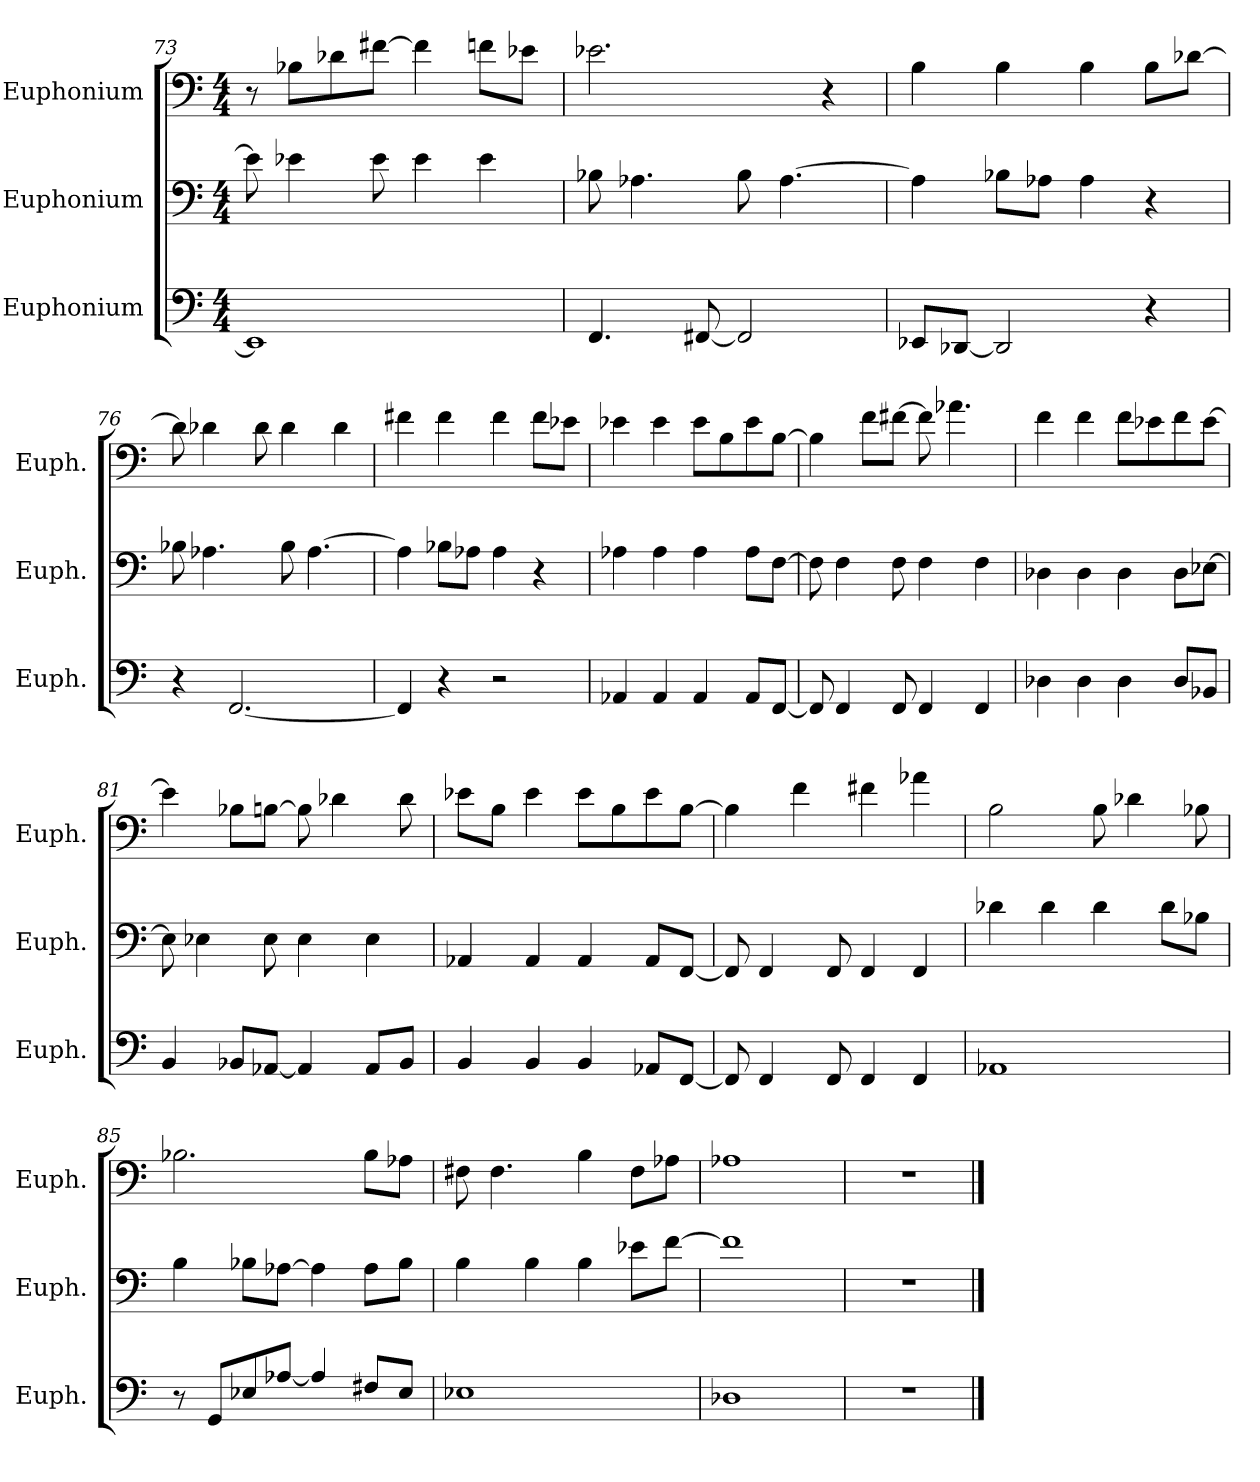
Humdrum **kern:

**kern	**kern	**kern
*part3	*part2	*part1
*staff3	*staff2	*staff1
*I"Euphonium	*I"Euphonium	*I"Euphonium
*I'Euph.	*I'Euph.	*I'Euph.
*clefF4	*clefF4	*clefF4
*k[]	*k[]	*k[]
*M4/4	*M4/4	*M4/4
=73	=73	=73
1EE-]	8e-\]	8r
.	4e-X\	8B-X\L
.	.	8d-X\
.	8e-\	[8f#X\J
.	4e-\	4f#\]
.	4e-\	8fn\L
.	.	8e-X\J
=74	=74	=74
4.FF/	8B-X\	2.e-X\
.	4.A-X\	.
[8FF#X/	.	.
2FF#/]	8B-\	.
.	[4.A-\	.
.	.	4r
!!LO:LB:g=z
=75	=75	=75
8EE-X/L	4A-\]	4B\
[8DD-X/J	.	.
2DD-/]	8B-X\L	4B\
.	8A-X\J	.
.	4A-\	4B\
4r	4r	8B\L
.	.	[8d-X\J
=76	=76	=76
4r	8B-X\	8d-\]
.	4.A-X\	4d-X\
[2.FF/	.	.
.	.	8d-\
.	8B-\	4d-\
.	[4.A-\	.
.	.	4d-\
=77	=77	=77
4FF/]	4A-\]	4f#X\
4r	8B-X\L	4f#\
.	8A-X\J	.
2r	4A-\	4f#\
.	4r	8f#\L
.	.	8e-X\J
=78	=78	=78
4AA-X/	4A-X\	4e-X\
4AA-/	4A-\	4e-\
4AA-/	4A-\	8e-\L
.	.	8B\
8AA-/L	8A-\L	8e-\
[8FF/J	[8F\J	[8B\J
!!LO:LB:g=z
=79	=79	=79
8FF/]	8F\]	4B\]
4FF/	4F\	.
.	.	8f\L
8FF/	8F\	[8f#X\J
4FF/	4F\	8f#\]
.	.	4.a-X\
4FF/	4F\	.
=80	=80	=80
4D-X\	4D-X\	4f\
4D-\	4D-\	4f\
4D-\	4D-\	8f\L
.	.	8e-X\
8D-/L	8D-\L	8f\
8BB-X/J	[8E-X\J	[8e-\J
=81	=81	=81
4BB/	8E-\]	4e-\]
.	4E-X\	.
8BB-X/L	.	8B-X\L
[8AA-X/J	8E-\	[8Bn\J
4AA-/]	4E-\	8B\]
.	.	4d-X\
8AA-/L	4E-\	.
8BB-/J	.	8d-\
=82	=82	=82
4BB/	4AA-X/	8e-X\L
.	.	8B\J
4BB/	4AA-/	4e-\
4BB/	4AA-/	8e-\L
.	.	8B\
8AA-X/L	8AA-/L	8e-\
[8FF/J	[8FF/J	[8B\J
!!LO:PB:g=z
=83	=83	=83
8FF/]	8FF/]	4B\]
4FF/	4FF/	.
.	.	4f\
8FF/	8FF/	.
4FF/	4FF/	4f#X\
4FF/	4FF/	4a-X\
=84	=84	=84
1AA-X	4d-X\	2B\
.	4d-\	.
.	4d-\	8B\
.	.	4d-X\
.	8d-\L	.
.	8B-X\J	8B-X\
=85	=85	=85
8r	4B\	2.B-X\
8GG/L	.	.
8E-X/	8B-X\L	.
[8A-X/J	[8A-X\J	.
4A-/]	4A-\]	.
8F#X/L	8A-\L	8B-\L
8E-/J	8B-\J	8A-X\J
=86	=86	=86
1E-X	4B\	8F#X\
.	.	4.F#\
.	4B\	.
.	4B\	4B\
.	8e-X\L	8F#\L
.	[8f\J	8A-X\J
=87	=87	=87
1D-X	1f]	1A-X
!!LO:LB:g=z
=88	=88	=88
1r	1r	1r
==	==	==
*-	*-	*-
